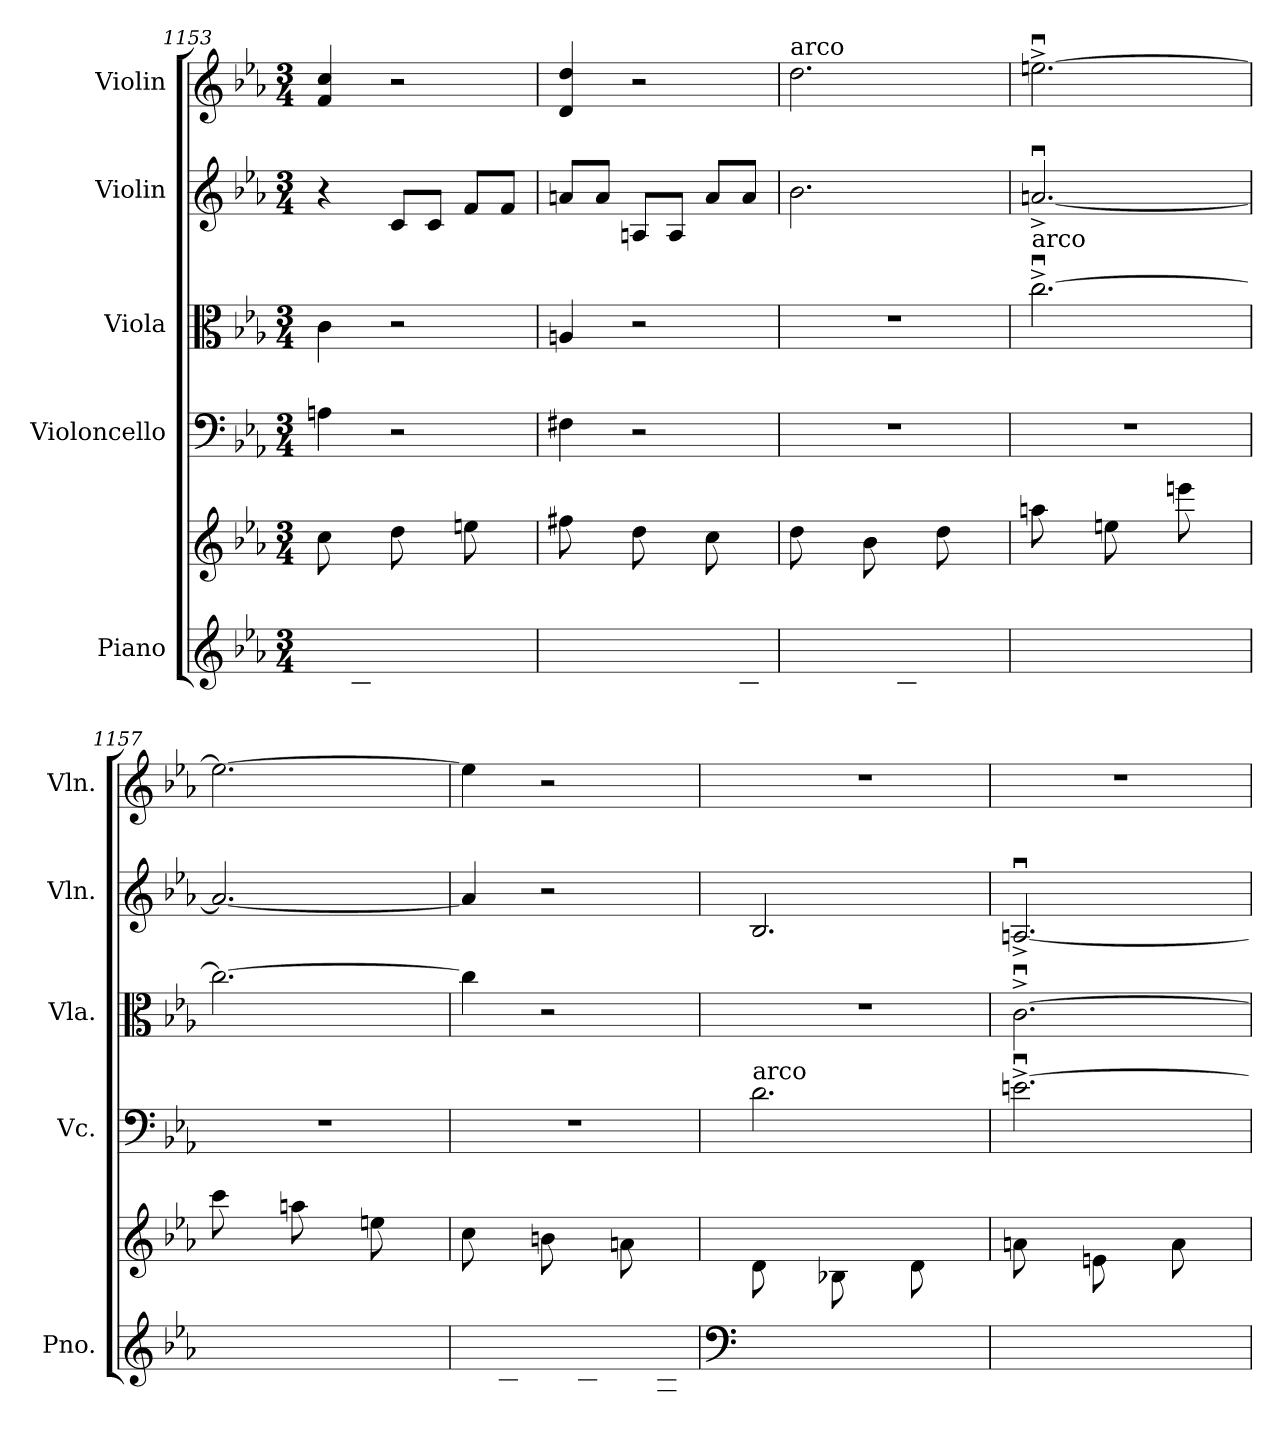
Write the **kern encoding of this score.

**kern	**kern	**kern	**kern	**kern	**kern
*part5	*part5	*part4	*part3	*part2	*part1
*staff6	*staff5	*staff4	*staff3	*staff2	*staff1
*I"Piano	*	*I"Violoncello	*I"Viola	*I"Violin	*I"Violin
*I'Pno.	*	*I'Vc.	*I'Vla.	*I'Vln.	*I'Vln.
!!LO:PB:g=z
*clefG2	*clefG2	*clefF4	*clefC3	*clefG2	*clefG2
*k[b-e-a-]	*k[b-e-a-]	*k[b-e-a-]	*k[b-e-a-]	*k[b-e-a-]	*k[b-e-a-]
*M3/4	*M3/4	*M3/4	*M3/4	*M3/4	*M3/4
=1153	=1153	=1153	=1153	=1153	=1153
*^	*	*	*	*	*
8ryy	2.ryy	8cc\L	4An\	4c\	4r	4f/ 4cc/
8c/	.	8ryy	.	.	.	.
8ryy	.	8dd\	2r	2r	8c/L	2r
8d/	.	8ryy	.	.	8c/J	.
8ryy	.	8een\	.	.	8f/L	.
8en/J	.	8ryy	.	.	8f/J	.
=1154	=1154	=1154	=1154	=1154	=1154	=1154
8ryy	8ryy	8ff#X\L	4F#X\	4An/	8an/L	4d/ 4dd/
8f#X/	8ryy	8ryy	.	.	8a/J	.
8ryy	2ryy	8dd\	2r	2r	8An/L	2r
8d/	.	8ryy	.	.	8A/J	.
8ryy	.	8cc\	.	.	8a/L	.
8c/J	.	8ryy	.	.	8a/J	.
=1155	=1155	=1155	=1155	=1155	=1155	=1155
!	!	!	!	!	!	!LO:TX:a:t=arco
8ryy	8ryy	8dd\L	2.r	2.r	2.b-\	2.dd\
8d/	8ryy	8ryy	.	.	.	.
8ryy	2ryy	8b-\	.	.	.	.
8B-/	.	8ryy	.	.	.	.
8ryy	.	8dd\	.	.	.	.
8d/J	.	8ryy	.	.	.	.
=1156	=1156	=1156	=1156	=1156	=1156	=1156
!	!	!	!	!LO:TX:a:t=arco	!	!
8ryy	8ryy	8aan\L	2.r	[2.ccu^\	[2.anu^/	[2.eenu^\
8an/	8ryy	8ryy	.	.	.	.
8ryy	2ryy	8een\	.	.	.	.
8en/	.	8ryy	.	.	.	.
8ryy	.	8eeen\	.	.	.	.
8ee/J	.	8ryy	.	.	.	.
!!LO:LB:g=z
=1157	=1157	=1157	=1157	=1157	=1157	=1157
8ryy	8ryy	8ccc\L	2.r	2.cc\_	2.a/_	2.ee\_
8cc/	8ryy	8ryy	.	.	.	.
8ryy	2ryy	8aan\	.	.	.	.
8an/	.	8ryy	.	.	.	.
8ryy	.	8een\	.	.	.	.
8en/J	.	8ryy	.	.	.	.
=1158	=1158	=1158	=1158	=1158	=1158	=1158
8ryy	8ryy	8cc\L	2.r	4cc\]	4a/]	4ee\]
8c/	8ryy	8ryy	.	.	.	.
8ryy	2ryy	8bn\	.	2r	2r	2r
8Bn/	.	8ryy	.	.	.	.
8ryy	.	8an\	.	.	.	.
8An/J	.	8ryy	.	.	.	.
=1159	=1159	=1159	=1159	=1159	=1159	=1159
*clefF4	*	*	*	*	*	*
!	!	!	!LO:TX:a:t=arco	!	!	!
8ryy	8ryy	8d\L	2.d\	2.r	2.B-/	2.r
8D/	8ryy	8ryy	.	.	.	.
8ryy	2ryy	8B-X\	.	.	.	.
8BB-X/	.	8ryy	.	.	.	.
8ryy	.	8d\	.	.	.	.
8D/J	.	8ryy	.	.	.	.
=1160	=1160	=1160	=1160	=1160	=1160	=1160
8ryy	2.ryy	8an\L	[2.enu^\	[2.cu^\	[2.Anu^/	2.r
8An/	.	8ryy	.	.	.	.
8ryy	.	8en\	.	.	.	.
8En/	.	8ryy	.	.	.	.
8ryy	.	8a\	.	.	.	.
8A/J	.	8ryy	.	.	.	.
*v	*v	*	*	*	*	*
=	=	=	=	=	=
*-	*-	*-	*-	*-	*-
